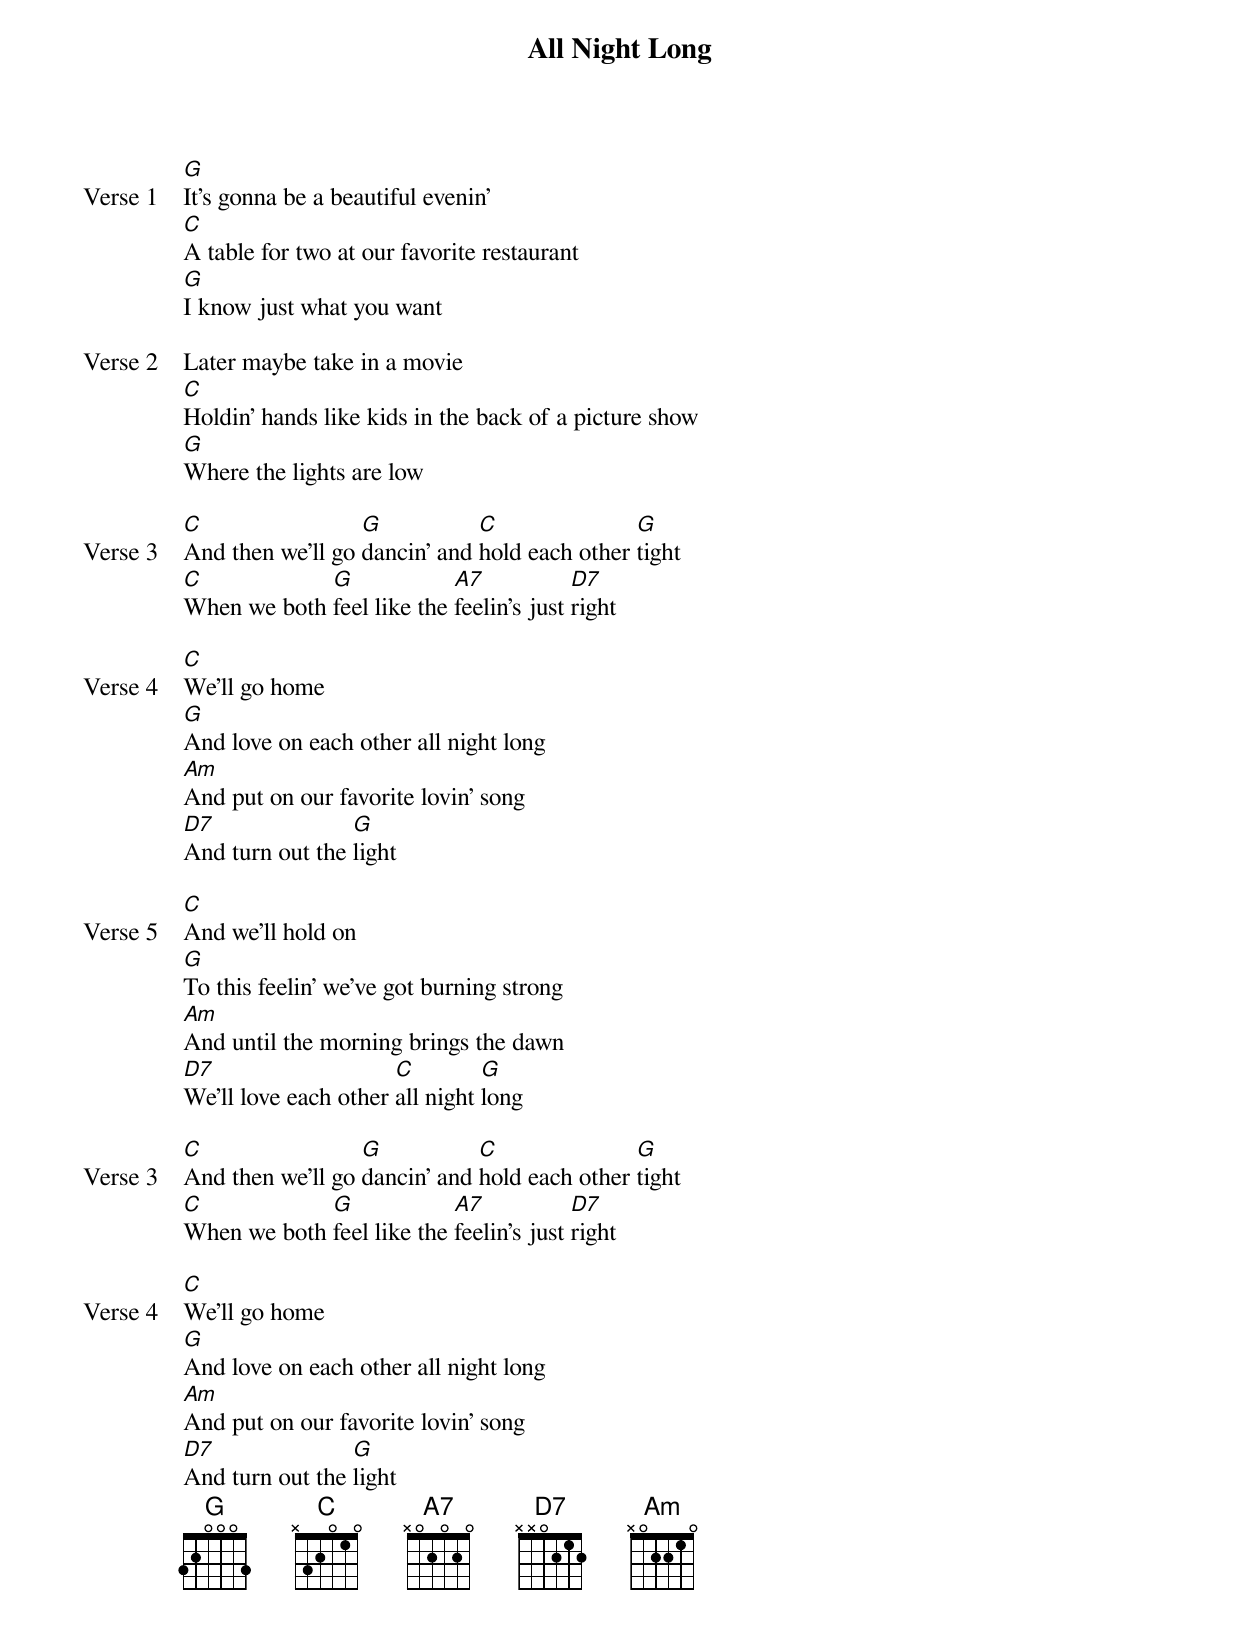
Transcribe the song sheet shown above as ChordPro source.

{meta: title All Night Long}
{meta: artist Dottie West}
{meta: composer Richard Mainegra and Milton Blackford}

{start_of_verse: Verse 1}
[G]It's gonna be a beautiful evenin'
[C]A table for two at our favorite restaurant
[G]I know just what you want
{end_of_verse}

{start_of_verse: Verse 2}
Later maybe take in a movie
[C]Holdin' hands like kids in the back of a picture show
[G]Where the lights are low
{end_of_verse}

{start_of_verse: Verse 3}
[C]And then we'll go [G]dancin' and [C]hold each other [G]tight
[C]When we both [G]feel like the [A7]feelin's just [D7]right
{end_of_verse}

{start_of_verse: Verse 4}
[C]We'll go home
[G]And love on each other all night long
[Am]And put on our favorite lovin' song
[D7]And turn out the [G]light
{end_of_verse}

{start_of_verse: Verse 5}
[C]And we'll hold on
[G]To this feelin' we've got burning strong
[Am]And until the morning brings the dawn
[D7]We'll love each other [C]all night [G]long
{end_of_verse}

{start_of_verse: Verse 3}
[C]And then we'll go [G]dancin' and [C]hold each other [G]tight
[C]When we both [G]feel like the [A7]feelin's just [D7]right
{end_of_verse}

{start_of_verse: Verse 4}
[C]We'll go home
[G]And love on each other all night long
[Am]And put on our favorite lovin' song
[D7]And turn out the [G]light
{end_of_verse}
